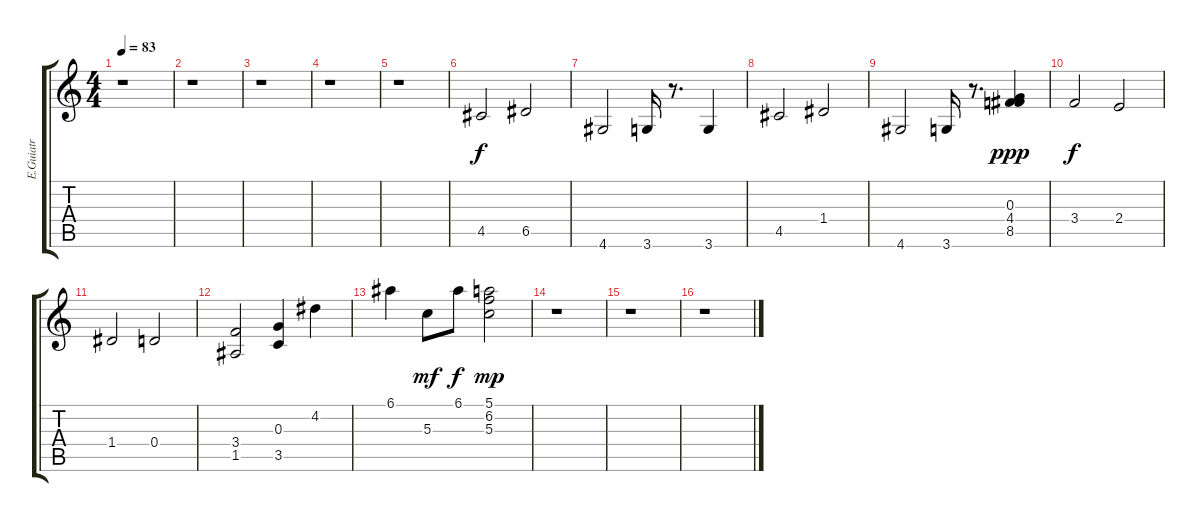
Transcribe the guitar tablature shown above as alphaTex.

\track ("E.Guiatr" "E.Guiatr") {instrument distortionguitar}
\staff {score tabs}
\tuning (E4 B3 G3 D3 A2 E2) {hide}
\ts (4 4)
\tempo 83
\clef g2
\ks c
r.1{dy f} |
r.1 |
r.1 |
r.1 |
r.1 |
4.5.2 6.5.2 |
4.6.2 3.6.16 r.8{d} 3.6.4 |
4.5.2 1.4.2 |
4.6.2 3.6.16 r.8{d} (0.3 4.4 8.5).4{dy ppp} |
3.4.2{dy f} 2.4.2 |
1.4.2 0.4.2 |
(3.4 1.5).2 (0.3 3.5).4 4.2.4 |
6.1.4 5.3.8{dy mf} 6.1.8{dy f} (5.1 6.2 5.3).2{dy mp} |
r.1 |
r.1 |
r.1
